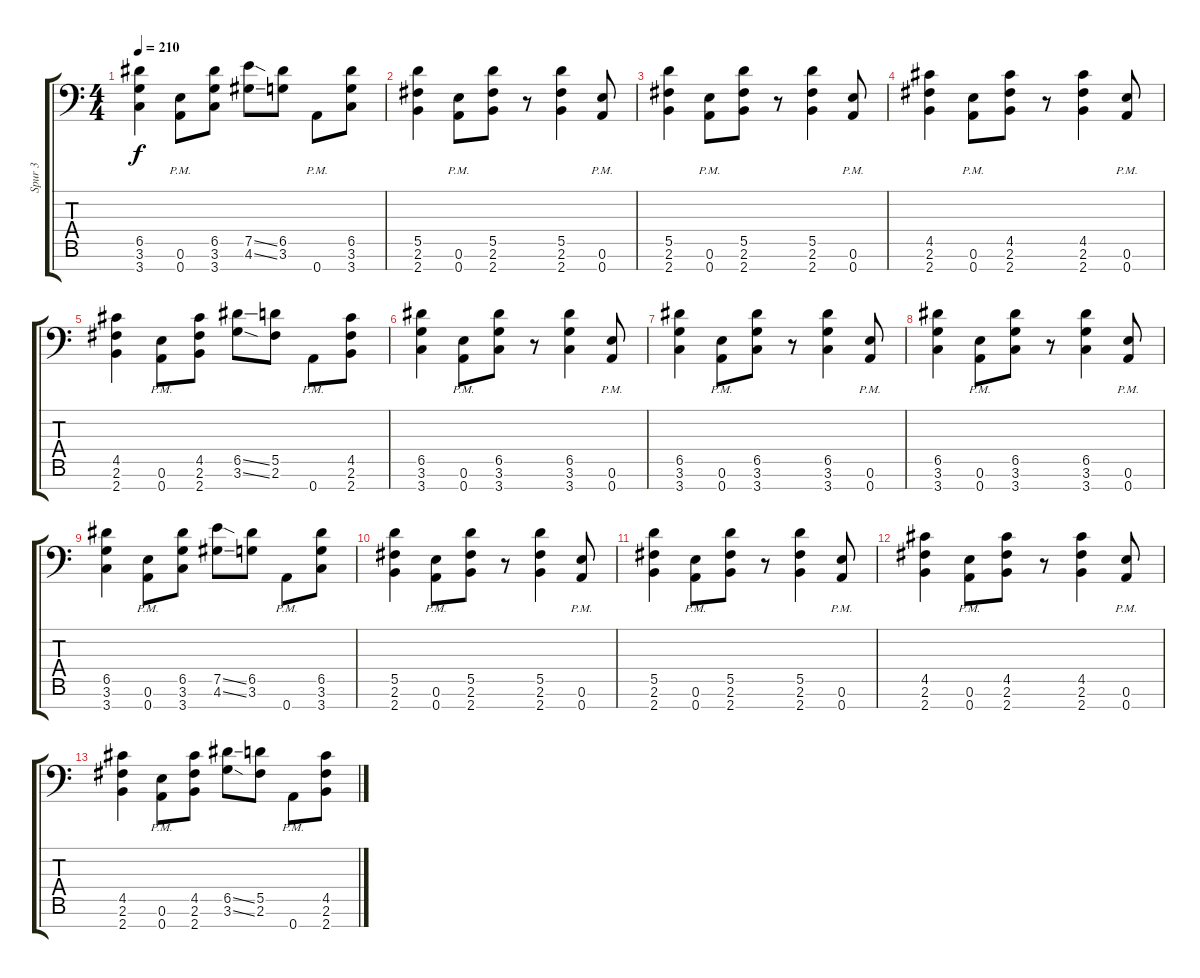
\track ("Spur 3" "Spur 3") {instrument distortionguitar}
\staff {score tabs}
\tuning (E4 B3 G3 D3 A2 E2 A1) {hide}
\ts (4 4)
\tempo 210
\clef f4
\ks c
(6.5 3.6 3.7).4{dy f} (0.6{pm} 0.7{pm}).8 (6.5 3.6 3.7).8 (7.5{ss} 4.6{ss}).8 (6.5 3.6).8 0.7{pm}.8 (6.5 3.6 3.7).8 |
(5.5 2.6 2.7).4 (0.6{pm} 0.7{pm}).8 (5.5 2.6 2.7).8 r.8 (5.5 2.6 2.7).4 (0.6{pm} 0.7{pm}).8 |
(5.5 2.6 2.7).4 (0.6{pm} 0.7{pm}).8 (5.5 2.6 2.7).8 r.8 (5.5 2.6 2.7).4 (0.6{pm} 0.7{pm}).8 |
(4.5 2.6 2.7).4 (0.6{pm} 0.7{pm}).8 (4.5 2.6 2.7).8 r.8 (4.5 2.6 2.7).4 (0.6{pm} 0.7{pm}).8 |
(4.5 2.6 2.7).4 (0.6{pm} 0.7{pm}).8 (4.5 2.6 2.7).8 (6.5{ss} 3.6{ss}).8 (5.5 2.6).8 0.7{pm}.8 (4.5 2.6 2.7).8 |
(6.5 3.6 3.7).4 (0.6{pm} 0.7{pm}).8 (6.5 3.6 3.7).8 r.8 (6.5 3.6 3.7).4 (0.6{pm} 0.7{pm}).8 |
(6.5 3.6 3.7).4 (0.6{pm} 0.7{pm}).8 (6.5 3.6 3.7).8 r.8 (6.5 3.6 3.7).4 (0.6{pm} 0.7{pm}).8 |
(6.5 3.6 3.7).4 (0.6{pm} 0.7{pm}).8 (6.5 3.6 3.7).8 r.8 (6.5 3.6 3.7).4 (0.6{pm} 0.7{pm}).8 |
(6.5 3.6 3.7).4 (0.6{pm} 0.7{pm}).8 (6.5 3.6 3.7).8 (7.5{ss} 4.6{ss}).8 (6.5 3.6).8 0.7{pm}.8 (6.5 3.6 3.7).8 |
(5.5 2.6 2.7).4 (0.6{pm} 0.7{pm}).8 (5.5 2.6 2.7).8 r.8 (5.5 2.6 2.7).4 (0.6{pm} 0.7{pm}).8 |
(5.5 2.6 2.7).4 (0.6{pm} 0.7{pm}).8 (5.5 2.6 2.7).8 r.8 (5.5 2.6 2.7).4 (0.6{pm} 0.7{pm}).8 |
(4.5 2.6 2.7).4 (0.6{pm} 0.7{pm}).8 (4.5 2.6 2.7).8 r.8 (4.5 2.6 2.7).4 (0.6{pm} 0.7{pm}).8 |
(4.5 2.6 2.7).4 (0.6{pm} 0.7{pm}).8 (4.5 2.6 2.7).8 (6.5{ss} 3.6{ss}).8 (5.5 2.6).8 0.7{pm}.8 (4.5 2.6 2.7).8
